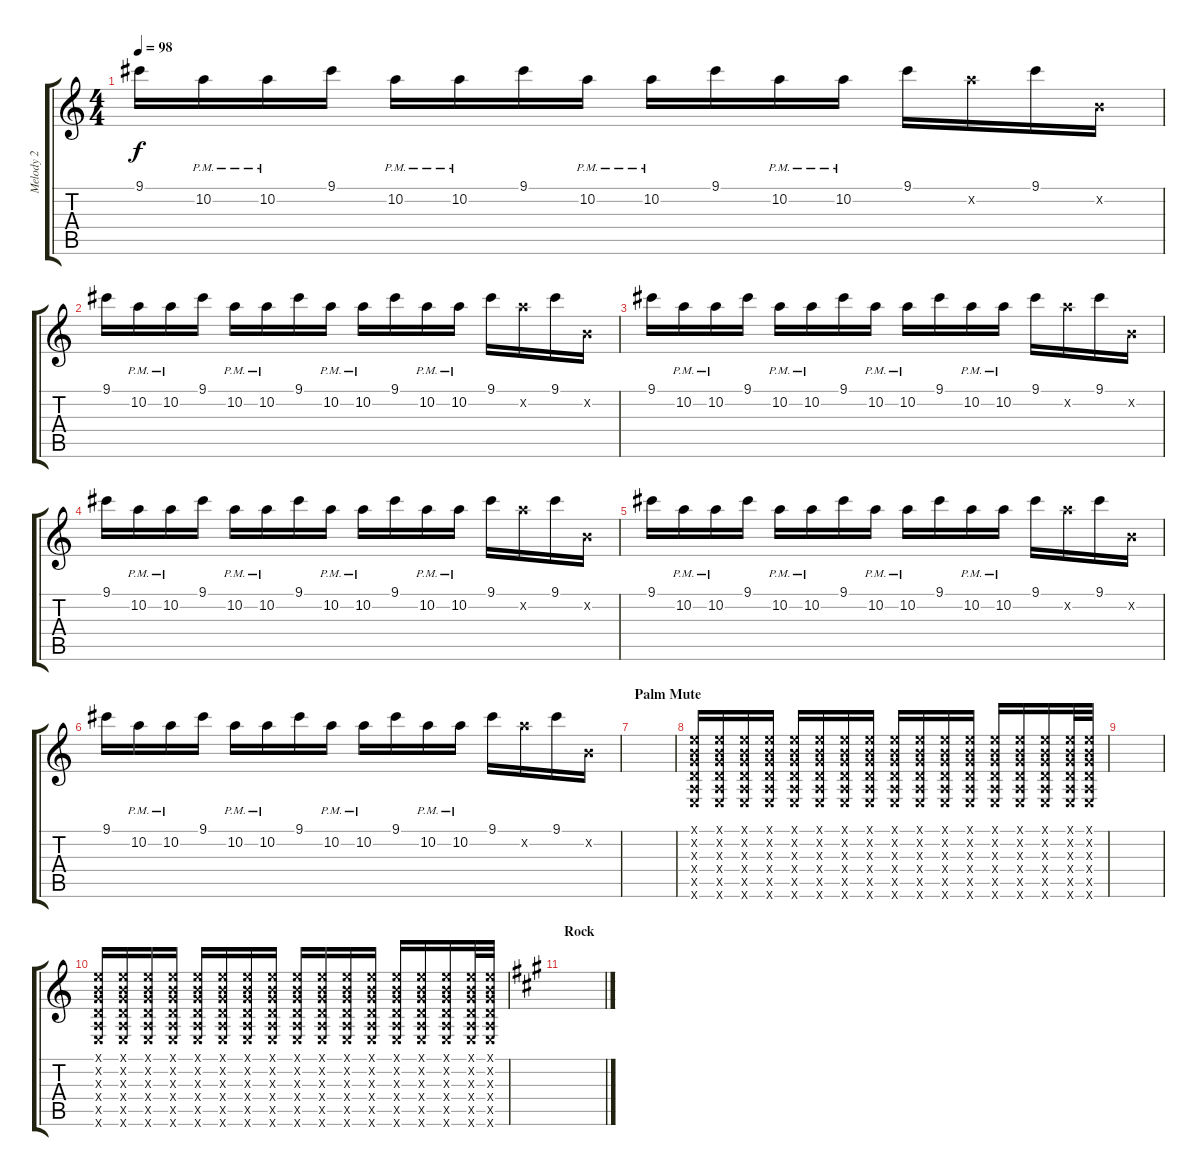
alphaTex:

\track ("Melody 2" "Melody 2") {instrument overdrivenguitar}
\staff {score tabs}
\tuning (E4 B3 G3 D3 A2 E2) {hide}
\ts (4 4)
\tempo 98
\clef g2
\ks c
9.1.16{dy f} 10.2{pm}.16 10.2{pm}.16 9.1.16 10.2{pm}.16 10.2{pm}.16 9.1.16 10.2{pm}.16 10.2{pm}.16 9.1.16 10.2{pm}.16 10.2{pm}.16 9.1.16 10.2{x}.16 9.1.16 0.2{x}.16 |
9.1.16 10.2{pm}.16 10.2{pm}.16 9.1.16 10.2{pm}.16 10.2{pm}.16 9.1.16 10.2{pm}.16 10.2{pm}.16 9.1.16 10.2{pm}.16 10.2{pm}.16 9.1.16 10.2{x}.16 9.1.16 0.2{x}.16 |
9.1.16 10.2{pm}.16 10.2{pm}.16 9.1.16 10.2{pm}.16 10.2{pm}.16 9.1.16 10.2{pm}.16 10.2{pm}.16 9.1.16 10.2{pm}.16 10.2{pm}.16 9.1.16 10.2{x}.16 9.1.16 0.2{x}.16 |
9.1.16 10.2{pm}.16 10.2{pm}.16 9.1.16 10.2{pm}.16 10.2{pm}.16 9.1.16 10.2{pm}.16 10.2{pm}.16 9.1.16 10.2{pm}.16 10.2{pm}.16 9.1.16 10.2{x}.16 9.1.16 0.2{x}.16 |
9.1.16 10.2{pm}.16 10.2{pm}.16 9.1.16 10.2{pm}.16 10.2{pm}.16 9.1.16 10.2{pm}.16 10.2{pm}.16 9.1.16 10.2{pm}.16 10.2{pm}.16 9.1.16 10.2{x}.16 9.1.16 0.2{x}.16 |
9.1.16 10.2{pm}.16 10.2{pm}.16 9.1.16 10.2{pm}.16 10.2{pm}.16 9.1.16 10.2{pm}.16 10.2{pm}.16 9.1.16 10.2{pm}.16 10.2{pm}.16 9.1.16 10.2{x}.16 9.1.16 0.2{x}.16 |
\section ("" "Palm Mute")
|
(0.1{x} 0.2{x} 0.3{x} 0.4{x} 0.5{x} 0.6{x}).16 (0.1{x} 0.2{x} 0.3{x} 0.4{x} 0.5{x} 0.6{x}).16 (0.1{x} 0.2{x} 0.3{x} 0.4{x} 0.5{x} 0.6{x}).16 (0.1{x} 0.2{x} 0.3{x} 0.4{x} 0.5{x} 0.6{x}).16 (0.1{x} 0.2{x} 0.3{x} 0.4{x} 0.5{x} 0.6{x}).16 (0.1{x} 0.2{x} 0.3{x} 0.4{x} 0.5{x} 0.6{x}).16 (0.1{x} 0.2{x} 0.3{x} 0.4{x} 0.5{x} 0.6{x}).16 (0.1{x} 0.2{x} 0.3{x} 0.4{x} 0.5{x} 0.6{x}).16 (0.1{x} 0.2{x} 0.3{x} 0.4{x} 0.5{x} 0.6{x}).16 (0.1{x} 0.2{x} 0.3{x} 0.4{x} 0.5{x} 0.6{x}).16 (0.1{x} 0.2{x} 0.3{x} 0.4{x} 0.5{x} 0.6{x}).16 (0.1{x} 0.2{x} 0.3{x} 0.4{x} 0.5{x} 0.6{x}).16 (0.1{x} 0.2{x} 0.3{x} 0.4{x} 0.5{x} 0.6{x}).16 (0.1{x} 0.2{x} 0.3{x} 0.4{x} 0.5{x} 0.6{x}).16 (0.1{x} 0.2{x} 0.3{x} 0.4{x} 0.5{x} 0.6{x}).16 (0.1{x} 0.2{x} 0.3{x} 0.4{x} 0.5{x} 0.6{x}).32 (0.1{x} 0.2{x} 0.3{x} 0.4{x} 0.5{x} 0.6{x}).32 |
|
(0.1{x} 0.2{x} 0.3{x} 0.4{x} 0.5{x} 0.6{x}).16 (0.1{x} 0.2{x} 0.3{x} 0.4{x} 0.5{x} 0.6{x}).16 (0.1{x} 0.2{x} 0.3{x} 0.4{x} 0.5{x} 0.6{x}).16 (0.1{x} 0.2{x} 0.3{x} 0.4{x} 0.5{x} 0.6{x}).16 (0.1{x} 0.2{x} 0.3{x} 0.4{x} 0.5{x} 0.6{x}).16 (0.1{x} 0.2{x} 0.3{x} 0.4{x} 0.5{x} 0.6{x}).16 (0.1{x} 0.2{x} 0.3{x} 0.4{x} 0.5{x} 0.6{x}).16 (0.1{x} 0.2{x} 0.3{x} 0.4{x} 0.5{x} 0.6{x}).16 (0.1{x} 0.2{x} 0.3{x} 0.4{x} 0.5{x} 0.6{x}).16 (0.1{x} 0.2{x} 0.3{x} 0.4{x} 0.5{x} 0.6{x}).16 (0.1{x} 0.2{x} 0.3{x} 0.4{x} 0.5{x} 0.6{x}).16 (0.1{x} 0.2{x} 0.3{x} 0.4{x} 0.5{x} 0.6{x}).16 (0.1{x} 0.2{x} 0.3{x} 0.4{x} 0.5{x} 0.6{x}).16 (0.1{x} 0.2{x} 0.3{x} 0.4{x} 0.5{x} 0.6{x}).16 (0.1{x} 0.2{x} 0.3{x} 0.4{x} 0.5{x} 0.6{x}).16 (0.1{x} 0.2{x} 0.3{x} 0.4{x} 0.5{x} 0.6{x}).32 (0.1{x} 0.2{x} 0.3{x} 0.4{x} 0.5{x} 0.6{x}).32 |
\section ("" "Rock")
\ks a
